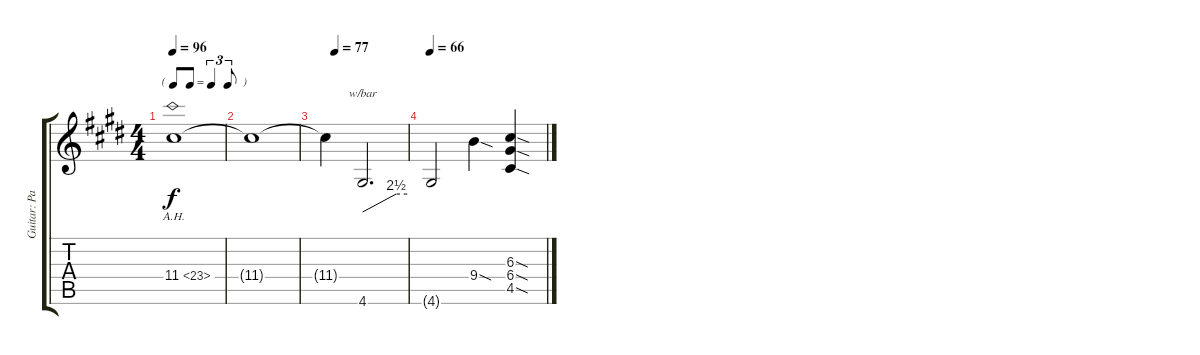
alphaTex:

\track ("Guitar: Paul" "Guitar: Pa") {instrument distortionguitar}
\staff {score tabs}
\tuning (E4 B3 G3 D3 A2 E2) {hide}
\ts (4 4)
\tf triplet8th
\tempo 96
\clef g2
\ks e
11.4{ah 12}.1{dy f} |
11.4{t}.1 |
\tempo (77 0.125)
11.4{t}.4 4.6.2{d tbe (custom default 0 0 45 10 60 10)} |
\tempo 66
4.6{t}.2 9.4{sod}.4 (6.3{sod} 6.4{sod} 4.5{sod}).4
